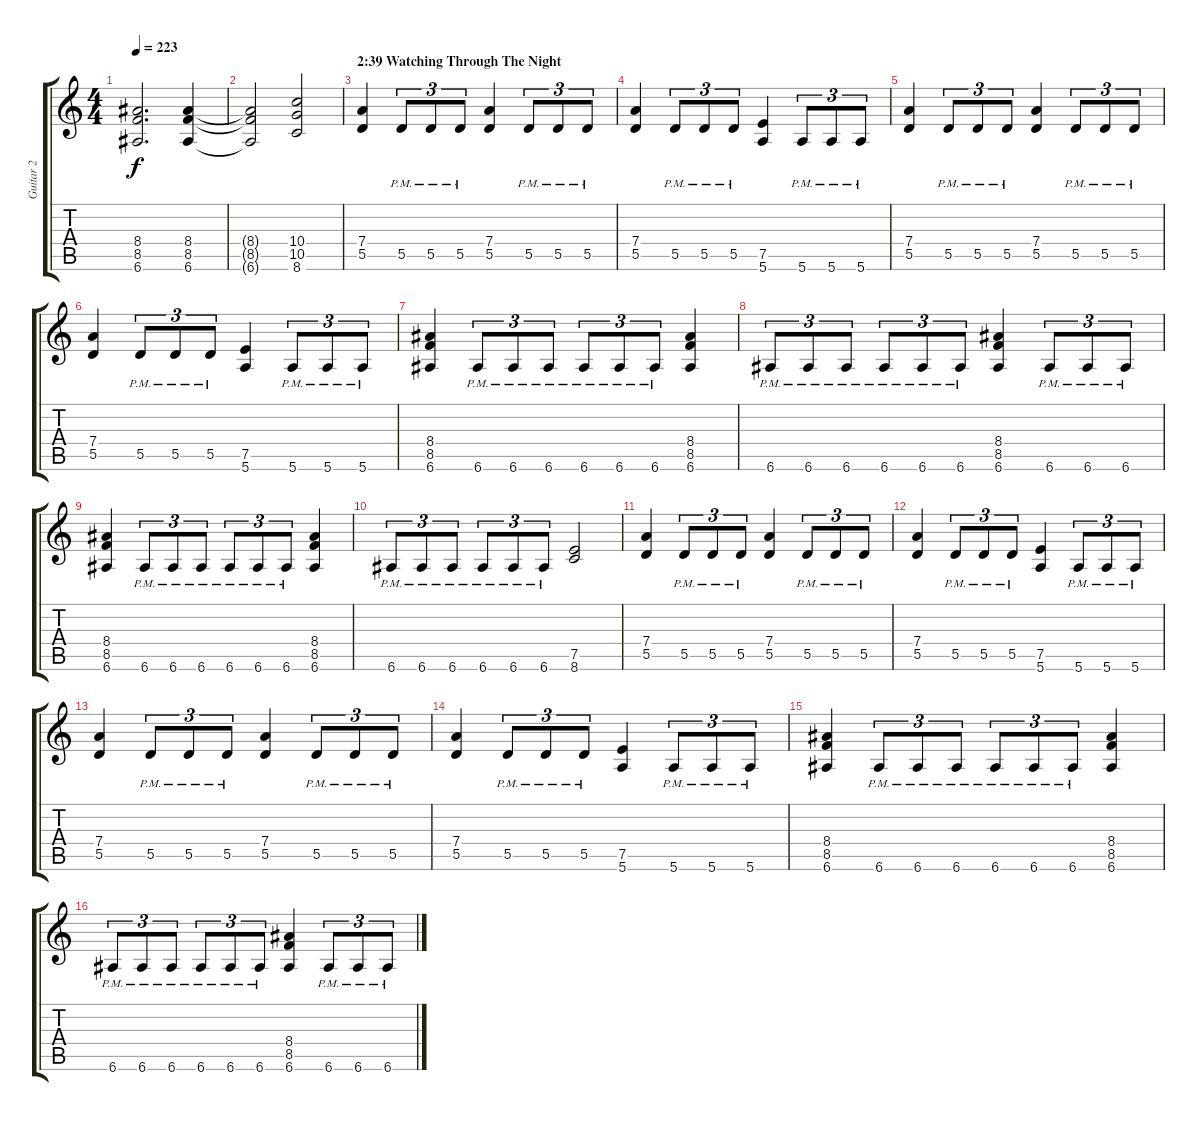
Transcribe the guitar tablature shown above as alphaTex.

\track ("Guitar 2" "Guitar 2") {instrument distortionguitar}
\staff {score tabs}
\tuning (E4 B3 G3 D3 A2 E2) {hide}
\ts (4 4)
\tempo 223
\clef g2
\ks c
(8.4 8.5 6.6).2{d dy f} (8.4 8.5 6.6).4 |
(8.4{t} 8.5{t} 6.6{t}).2 (10.4 10.5 8.6).2 |
\section ("" "2:39 Watching Through The Night")
(7.4 5.5).4 5.5{pm}.8{tu (3 2)} 5.5{pm}.8{tu (3 2)} 5.5{pm}.8{tu (3 2)} (7.4 5.5).4 5.5{pm}.8{tu (3 2)} 5.5{pm}.8{tu (3 2)} 5.5{pm}.8{tu (3 2)} |
(7.4 5.5).4 5.5{pm}.8{tu (3 2)} 5.5{pm}.8{tu (3 2)} 5.5{pm}.8{tu (3 2)} (7.5 5.6).4 5.6{pm}.8{tu (3 2)} 5.6{pm}.8{tu (3 2)} 5.6{pm}.8{tu (3 2)} |
(7.4 5.5).4 5.5{pm}.8{tu (3 2)} 5.5{pm}.8{tu (3 2)} 5.5{pm}.8{tu (3 2)} (7.4 5.5).4 5.5{pm}.8{tu (3 2)} 5.5{pm}.8{tu (3 2)} 5.5{pm}.8{tu (3 2)} |
(7.4 5.5).4 5.5{pm}.8{tu (3 2)} 5.5{pm}.8{tu (3 2)} 5.5{pm}.8{tu (3 2)} (7.5 5.6).4 5.6{pm}.8{tu (3 2)} 5.6{pm}.8{tu (3 2)} 5.6{pm}.8{tu (3 2)} |
(8.4 8.5 6.6).4 6.6{pm}.8{tu (3 2)} 6.6{pm}.8{tu (3 2)} 6.6{pm}.8{tu (3 2)} 6.6{pm}.8{tu (3 2)} 6.6{pm}.8{tu (3 2)} 6.6{pm}.8{tu (3 2)} (8.4 8.5 6.6).4 |
6.6{pm}.8{tu (3 2)} 6.6{pm}.8{tu (3 2)} 6.6{pm}.8{tu (3 2)} 6.6{pm}.8{tu (3 2)} 6.6{pm}.8{tu (3 2)} 6.6{pm}.8{tu (3 2)} (8.4 8.5 6.6).4 6.6{pm}.8{tu (3 2)} 6.6{pm}.8{tu (3 2)} 6.6{pm}.8{tu (3 2)} |
(8.4 8.5 6.6).4 6.6{pm}.8{tu (3 2)} 6.6{pm}.8{tu (3 2)} 6.6{pm}.8{tu (3 2)} 6.6{pm}.8{tu (3 2)} 6.6{pm}.8{tu (3 2)} 6.6{pm}.8{tu (3 2)} (8.4 8.5 6.6).4 |
6.6{pm}.8{tu (3 2)} 6.6{pm}.8{tu (3 2)} 6.6{pm}.8{tu (3 2)} 6.6{pm}.8{tu (3 2)} 6.6{pm}.8{tu (3 2)} 6.6{pm}.8{tu (3 2)} (7.5 8.6).2 |
(7.4 5.5).4 5.5{pm}.8{tu (3 2)} 5.5{pm}.8{tu (3 2)} 5.5{pm}.8{tu (3 2)} (7.4 5.5).4 5.5{pm}.8{tu (3 2)} 5.5{pm}.8{tu (3 2)} 5.5{pm}.8{tu (3 2)} |
(7.4 5.5).4 5.5{pm}.8{tu (3 2)} 5.5{pm}.8{tu (3 2)} 5.5{pm}.8{tu (3 2)} (7.5 5.6).4 5.6{pm}.8{tu (3 2)} 5.6{pm}.8{tu (3 2)} 5.6{pm}.8{tu (3 2)} |
(7.4 5.5).4 5.5{pm}.8{tu (3 2)} 5.5{pm}.8{tu (3 2)} 5.5{pm}.8{tu (3 2)} (7.4 5.5).4 5.5{pm}.8{tu (3 2)} 5.5{pm}.8{tu (3 2)} 5.5{pm}.8{tu (3 2)} |
(7.4 5.5).4 5.5{pm}.8{tu (3 2)} 5.5{pm}.8{tu (3 2)} 5.5{pm}.8{tu (3 2)} (7.5 5.6).4 5.6{pm}.8{tu (3 2)} 5.6{pm}.8{tu (3 2)} 5.6{pm}.8{tu (3 2)} |
(8.4 8.5 6.6).4 6.6{pm}.8{tu (3 2)} 6.6{pm}.8{tu (3 2)} 6.6{pm}.8{tu (3 2)} 6.6{pm}.8{tu (3 2)} 6.6{pm}.8{tu (3 2)} 6.6{pm}.8{tu (3 2)} (8.4 8.5 6.6).4 |
6.6{pm}.8{tu (3 2)} 6.6{pm}.8{tu (3 2)} 6.6{pm}.8{tu (3 2)} 6.6{pm}.8{tu (3 2)} 6.6{pm}.8{tu (3 2)} 6.6{pm}.8{tu (3 2)} (8.4 8.5 6.6).4 6.6{pm}.8{tu (3 2)} 6.6{pm}.8{tu (3 2)} 6.6{pm}.8{tu (3 2)}
